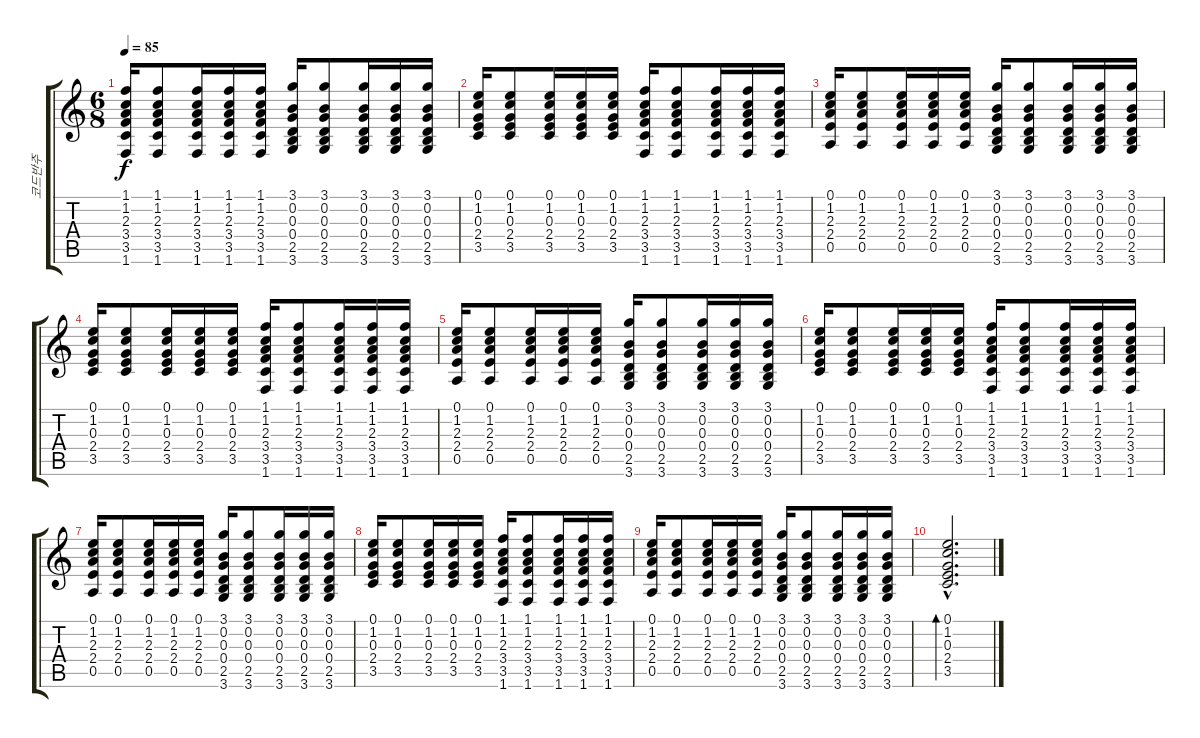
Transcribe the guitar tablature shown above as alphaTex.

\track ("코드반주" "코드반주") {instrument acousticguitarsteel}
\staff {score tabs}
\tuning (E4 B3 G3 D3 A2 E2) {hide}
\ts (6 8)
\tempo 85
\clef g2
\ks c
(1.1 1.2 2.3 3.4 3.5 1.6).16{dy f} (1.1 1.2 2.3 3.4 3.5 1.6).8 (1.1 1.2 2.3 3.4 3.5 1.6).16 (1.1 1.2 2.3 3.4 3.5 1.6).16 (1.1 1.2 2.3 3.4 3.5 1.6).16 (3.1 0.2 0.3 0.4 2.5 3.6).16 (3.1 0.2 0.3 0.4 2.5 3.6).8 (3.1 0.2 0.3 0.4 2.5 3.6).16 (3.1 0.2 0.3 0.4 2.5 3.6).16 (3.1 0.2 0.3 0.4 2.5 3.6).16 |
(0.1 1.2 0.3 2.4 3.5).16 (0.1 1.2 0.3 2.4 3.5).8 (0.1 1.2 0.3 2.4 3.5).16 (0.1 1.2 0.3 2.4 3.5).16 (0.1 1.2 0.3 2.4 3.5).16 (1.1 1.2 2.3 3.4 3.5 1.6).16 (1.1 1.2 2.3 3.4 3.5 1.6).8 (1.1 1.2 2.3 3.4 3.5 1.6).16 (1.1 1.2 2.3 3.4 3.5 1.6).16 (1.1 1.2 2.3 3.4 3.5 1.6).16 |
(0.1 1.2 2.3 2.4 0.5).16 (0.1 1.2 2.3 2.4 0.5).8 (0.1 1.2 2.3 2.4 0.5).16 (0.1 1.2 2.3 2.4 0.5).16 (0.1 1.2 2.3 2.4 0.5).16 (3.1 0.2 0.3 0.4 2.5 3.6).16 (3.1 0.2 0.3 0.4 2.5 3.6).8 (3.1 0.2 0.3 0.4 2.5 3.6).16 (3.1 0.2 0.3 0.4 2.5 3.6).16 (3.1 0.2 0.3 0.4 2.5 3.6).16 |
(0.1 1.2 0.3 2.4 3.5).16 (0.1 1.2 0.3 2.4 3.5).8 (0.1 1.2 0.3 2.4 3.5).16 (0.1 1.2 0.3 2.4 3.5).16 (0.1 1.2 0.3 2.4 3.5).16 (1.1 1.2 2.3 3.4 3.5 1.6).16 (1.1 1.2 2.3 3.4 3.5 1.6).8 (1.1 1.2 2.3 3.4 3.5 1.6).16 (1.1 1.2 2.3 3.4 3.5 1.6).16 (1.1 1.2 2.3 3.4 3.5 1.6).16 |
(0.1 1.2 2.3 2.4 0.5).16 (0.1 1.2 2.3 2.4 0.5).8 (0.1 1.2 2.3 2.4 0.5).16 (0.1 1.2 2.3 2.4 0.5).16 (0.1 1.2 2.3 2.4 0.5).16 (3.1 0.2 0.3 0.4 2.5 3.6).16 (3.1 0.2 0.3 0.4 2.5 3.6).8 (3.1 0.2 0.3 0.4 2.5 3.6).16 (3.1 0.2 0.3 0.4 2.5 3.6).16 (3.1 0.2 0.3 0.4 2.5 3.6).16 |
(0.1 1.2 0.3 2.4 3.5).16 (0.1 1.2 0.3 2.4 3.5).8 (0.1 1.2 0.3 2.4 3.5).16 (0.1 1.2 0.3 2.4 3.5).16 (0.1 1.2 0.3 2.4 3.5).16 (1.1 1.2 2.3 3.4 3.5 1.6).16 (1.1 1.2 2.3 3.4 3.5 1.6).8 (1.1 1.2 2.3 3.4 3.5 1.6).16 (1.1 1.2 2.3 3.4 3.5 1.6).16 (1.1 1.2 2.3 3.4 3.5 1.6).16 |
(0.1 1.2 2.3 2.4 0.5).16 (0.1 1.2 2.3 2.4 0.5).8 (0.1 1.2 2.3 2.4 0.5).16 (0.1 1.2 2.3 2.4 0.5).16 (0.1 1.2 2.3 2.4 0.5).16 (3.1 0.2 0.3 0.4 2.5 3.6).16 (3.1 0.2 0.3 0.4 2.5 3.6).8 (3.1 0.2 0.3 0.4 2.5 3.6).16 (3.1 0.2 0.3 0.4 2.5 3.6).16 (3.1 0.2 0.3 0.4 2.5 3.6).16 |
(0.1 1.2 0.3 2.4 3.5).16 (0.1 1.2 0.3 2.4 3.5).8 (0.1 1.2 0.3 2.4 3.5).16 (0.1 1.2 0.3 2.4 3.5).16 (0.1 1.2 0.3 2.4 3.5).16 (1.1 1.2 2.3 3.4 3.5 1.6).16 (1.1 1.2 2.3 3.4 3.5 1.6).8 (1.1 1.2 2.3 3.4 3.5 1.6).16 (1.1 1.2 2.3 3.4 3.5 1.6).16 (1.1 1.2 2.3 3.4 3.5 1.6).16 |
(0.1 1.2 2.3 2.4 0.5).16 (0.1 1.2 2.3 2.4 0.5).8 (0.1 1.2 2.3 2.4 0.5).16 (0.1 1.2 2.3 2.4 0.5).16 (0.1 1.2 2.3 2.4 0.5).16 (3.1 0.2 0.3 0.4 2.5 3.6).16 (3.1 0.2 0.3 0.4 2.5 3.6).8 (3.1 0.2 0.3 0.4 2.5 3.6).16 (3.1 0.2 0.3 0.4 2.5 3.6).16 (3.1 0.2 0.3 0.4 2.5 3.6).16 |
(0.1{hac} 1.2{hac} 0.3{hac} 2.4{hac} 3.5{hac}).2{d bd 120}
